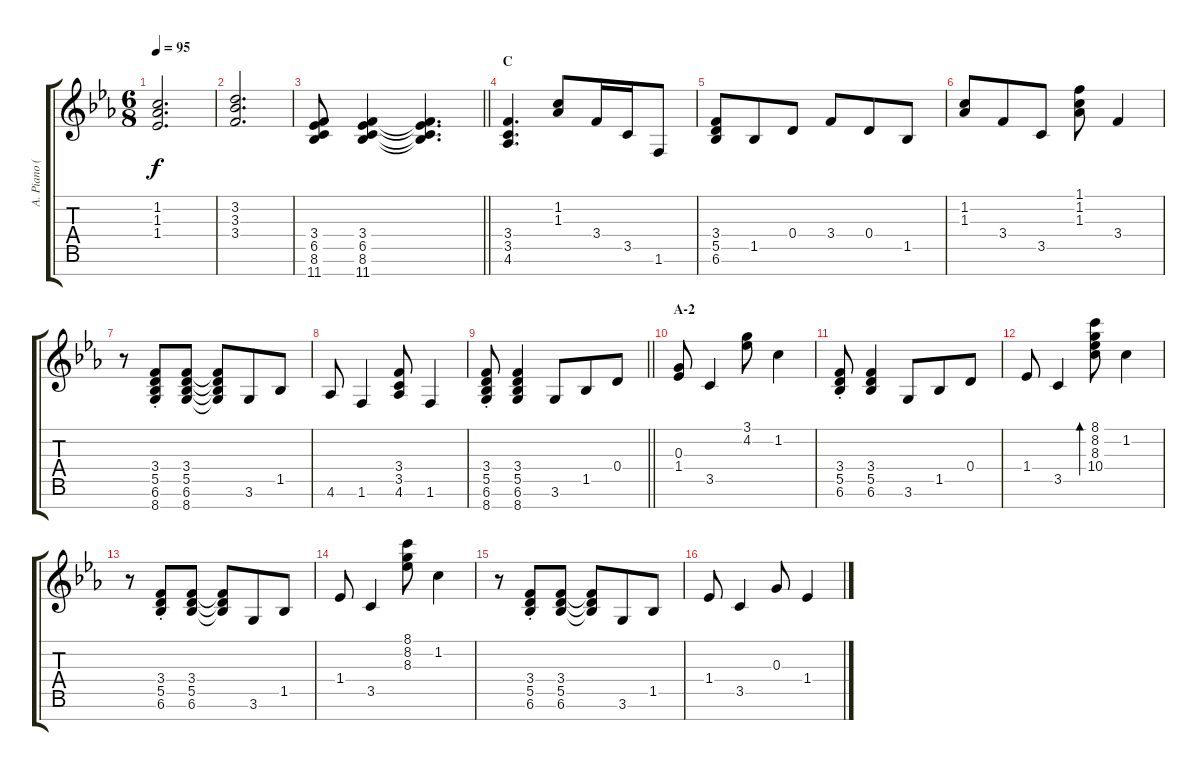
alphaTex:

\track ("A. Piano (Right Hand)" "A. Piano (") {instrument acousticgrandpiano}
\staff {score tabs}
\tuning (E5 B4 G4 D4 A3 E3 B2) {hide}
\ts (6 8)
\tempo 95
\clef g2
\ks eb
(1.2 1.3 1.4).2{d dy f} |
(3.2 3.3 3.4).2{d} |
\barLineRight lightlight
(3.4 6.5 8.6 11.7).8 (3.4 6.5 8.6 11.7).4 (3.4{t} 6.5{t} 8.6{t} 11.7{t}).4{d} |
\section ("" "C")
(3.4 3.5 4.6).4{d} (1.2 1.3).8 3.4.16 3.5.16 1.6.8 |
(3.4 5.5 6.6).8 1.5.8 0.4.8 3.4.8 0.4.8 1.5.8 |
(1.2 1.3).8 3.4.8 3.5.8 (1.1 1.2 1.3).8 3.4.4 |
r.8 (3.4{st} 5.5{st} 6.6{st} 8.7{st}).8 (3.4 5.5 6.6 8.7).8 (3.4{t} 5.5{t} 6.6{t} 8.7{t}).8 3.6.8 1.5.8 |
4.6.8 1.6.4 (3.4 3.5 4.6).8 1.6.4 |
\barLineRight lightlight
(3.4{st} 5.5{st} 6.6{st} 8.7{st}).8 (3.4 5.5 6.6 8.7).4 3.6.8 1.5.8 0.4.8 |
\section ("" "A-2")
(0.3 1.4).8 3.5.4 (3.1 4.2).8 1.2.4 |
(3.4{st} 5.5{st} 6.6{st}).8 (3.4 5.5 6.6).4 3.6.8 1.5.8 0.4.8 |
1.4.8 3.5.4 (8.1 8.2 8.3 10.4).8{bd 240} 1.2.4 |
r.8 (3.4{st} 5.5{st} 6.6{st}).8 (3.4 5.5 6.6).8 (3.4{t} 5.5{t} 6.6{t}).8 3.6.8 1.5.8 |
1.4.8 3.5.4 (8.1 8.2 8.3).8 1.2.4 |
r.8 (3.4{st} 5.5{st} 6.6{st}).8 (3.4 5.5 6.6).8 (3.4{t} 5.5{t} 6.6{t}).8 3.6.8 1.5.8 |
1.4.8 3.5.4 0.3.8 1.4.4
